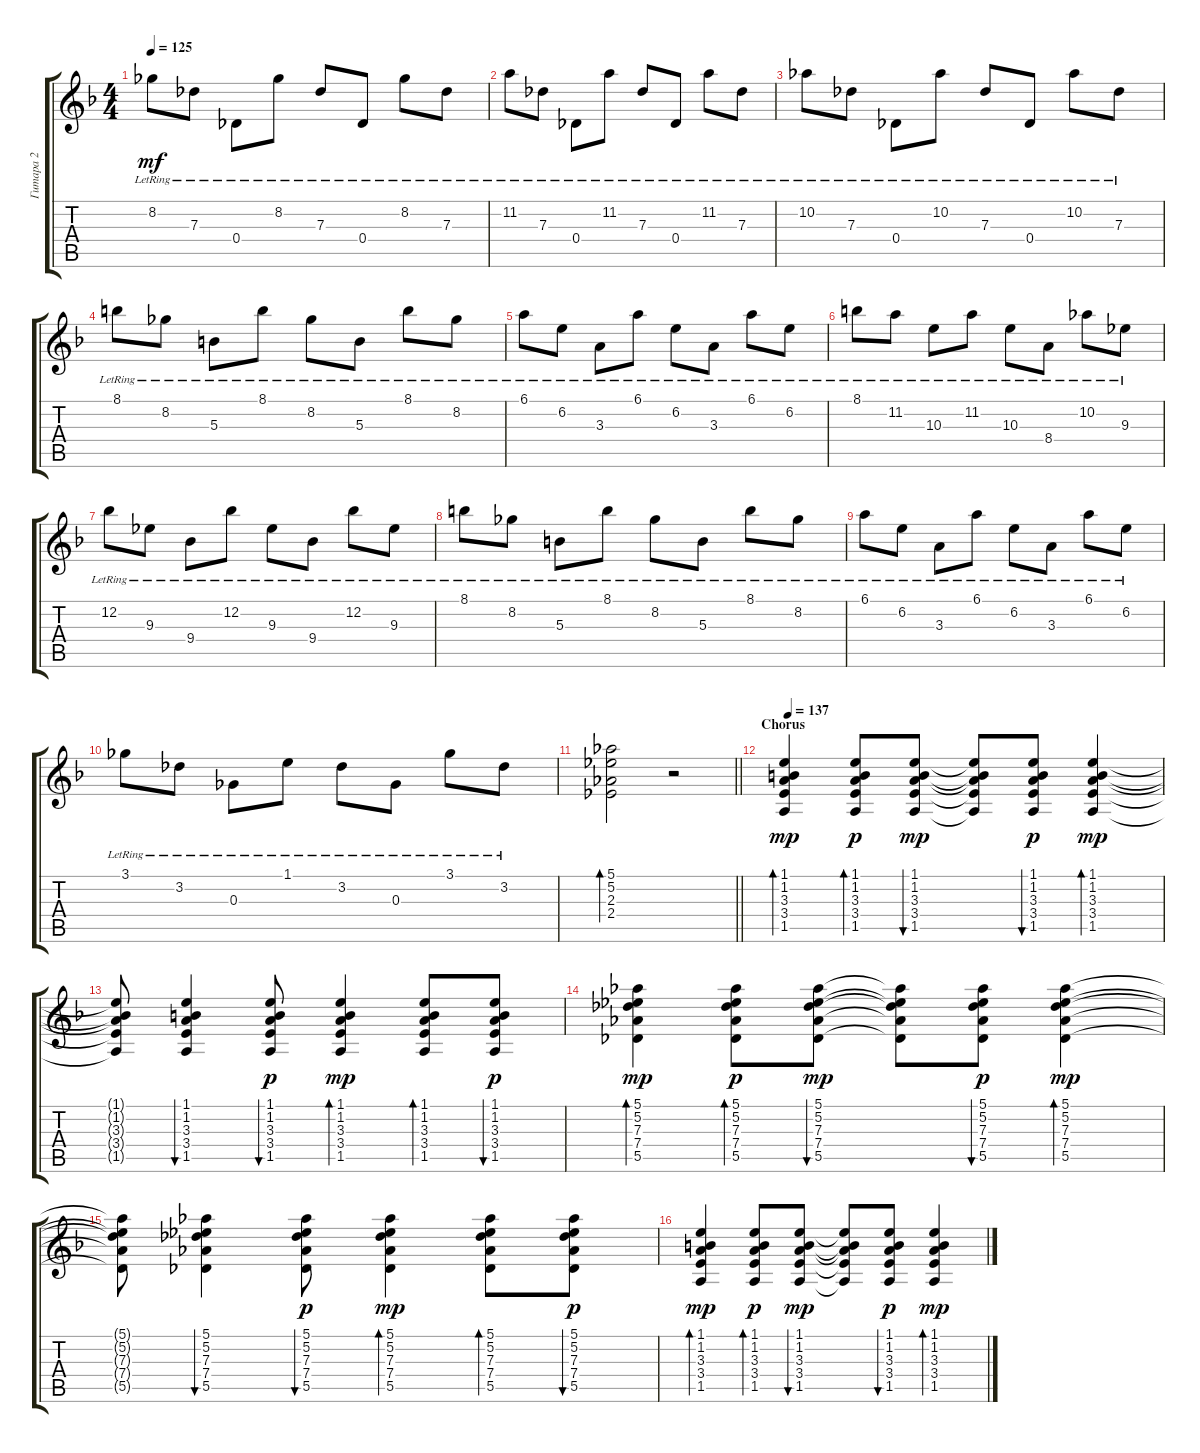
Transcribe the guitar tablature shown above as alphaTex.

\track ("Гитара 2" "Гитара 2") {instrument acousticguitarsteel}
\staff {score tabs}
\tuning (Eb4 Bb3 Gb3 Db3 Ab2 Db2) {hide}
\ts (4 4)
\tempo 125
\clef g2
\ks dminor
8.2{lr}.8{dy mf} 7.3{lr}.8 0.4{lr}.8 8.2{lr}.8 7.3{lr}.8 0.4{lr}.8 8.2{lr}.8 7.3{lr}.8 |
11.2{lr}.8 7.3{lr}.8 0.4{lr}.8 11.2{lr}.8 7.3{lr}.8 0.4{lr}.8 11.2{lr}.8 7.3{lr}.8 |
10.2{lr}.8 7.3{lr}.8 0.4{lr}.8 10.2{lr}.8 7.3{lr}.8 0.4{lr}.8 10.2{lr}.8 7.3{lr}.8 |
8.1{lr}.8 8.2{lr}.8 5.3{lr}.8 8.1{lr}.8 8.2{lr}.8 5.3{lr}.8 8.1{lr}.8 8.2{lr}.8 |
6.1{lr}.8 6.2{lr}.8 3.3{lr}.8 6.1{lr}.8 6.2{lr}.8 3.3{lr}.8 6.1{lr}.8 6.2{lr}.8 |
8.1{lr}.8 11.2{lr}.8 10.3{lr}.8 11.2{lr}.8 10.3{lr}.8 8.4{lr}.8 10.2{lr}.8 9.3{lr}.8 |
12.2{lr}.8 9.3{lr}.8 9.4{lr}.8 12.2{lr}.8 9.3{lr}.8 9.4{lr}.8 12.2{lr}.8 9.3{lr}.8 |
8.1{lr}.8 8.2{lr}.8 5.3{lr}.8 8.1{lr}.8 8.2{lr}.8 5.3{lr}.8 8.1{lr}.8 8.2{lr}.8 |
6.1{lr}.8 6.2{lr}.8 3.3{lr}.8 6.1{lr}.8 6.2{lr}.8 3.3{lr}.8 6.1{lr}.8 6.2{lr}.8 |
3.1{lr}.8 3.2{lr}.8 0.3{lr}.8 1.1{lr}.8 3.2{lr}.8 0.3{lr}.8 3.1{lr}.8 3.2{lr}.8 |
\barLineRight lightlight
(5.1 5.2 2.3 2.4).2{bd 120} r.2 |
\section ("" "Chorus")
\tempo 137
(1.1 1.2 3.3 3.4 1.5).4{bd 60 dy mp} (1.1 1.2 3.3 3.4 1.5).8{bd 60 dy p} (1.1 1.2 3.3 3.4 1.5).8{bu 60 dy mp} (1.1{t} 1.2{t} 3.3{t} 3.4{t} 1.5{t}).8 (1.1 1.2 3.3 3.4 1.5).8{bu 60 dy p} (1.1 1.2 3.3 3.4 1.5).4{bd 60 dy mp} |
(1.1{t} 1.2{t} 3.3{t} 3.4{t} 1.5{t}).8 (1.1 1.2 3.3 3.4 1.5).4{bu 60} (1.1 1.2 3.3 3.4 1.5).8{bu 60 dy p} (1.1 1.2 3.3 3.4 1.5).4{bd 60 dy mp} (1.1 1.2 3.3 3.4 1.5).8{bd 60} (1.1 1.2 3.3 3.4 1.5).8{bu 60 dy p} |
(5.1 5.2 7.3 7.4 5.5).4{bd 60 dy mp} (5.1 5.2 7.3 7.4 5.5).8{bd 60 dy p} (5.1 5.2 7.3 7.4 5.5).8{bu 60 dy mp} (5.1{t} 5.2{t} 7.3{t} 7.4{t} 5.5{t}).8 (5.1 5.2 7.3 7.4 5.5).8{bu 60 dy p} (5.1 5.2 7.3 7.4 5.5).4{bd 60 dy mp} |
(5.1{t} 5.2{t} 7.3{t} 7.4{t} 5.5{t}).8 (5.1 5.2 7.3 7.4 5.5).4{bu 60} (5.1 5.2 7.3 7.4 5.5).8{bu 60 dy p} (5.1 5.2 7.3 7.4 5.5).4{bd 60 dy mp} (5.1 5.2 7.3 7.4 5.5).8{bd 60} (5.1 5.2 7.3 7.4 5.5).8{bu 60 dy p} |
(1.1 1.2 3.3 3.4 1.5).4{bd 60 dy mp} (1.1 1.2 3.3 3.4 1.5).8{bd 60 dy p} (1.1 1.2 3.3 3.4 1.5).8{bu 60 dy mp} (1.1{t} 1.2{t} 3.3{t} 3.4{t} 1.5{t}).8 (1.1 1.2 3.3 3.4 1.5).8{bu 60 dy p} (1.1 1.2 3.3 3.4 1.5).4{bd 60 dy mp}
